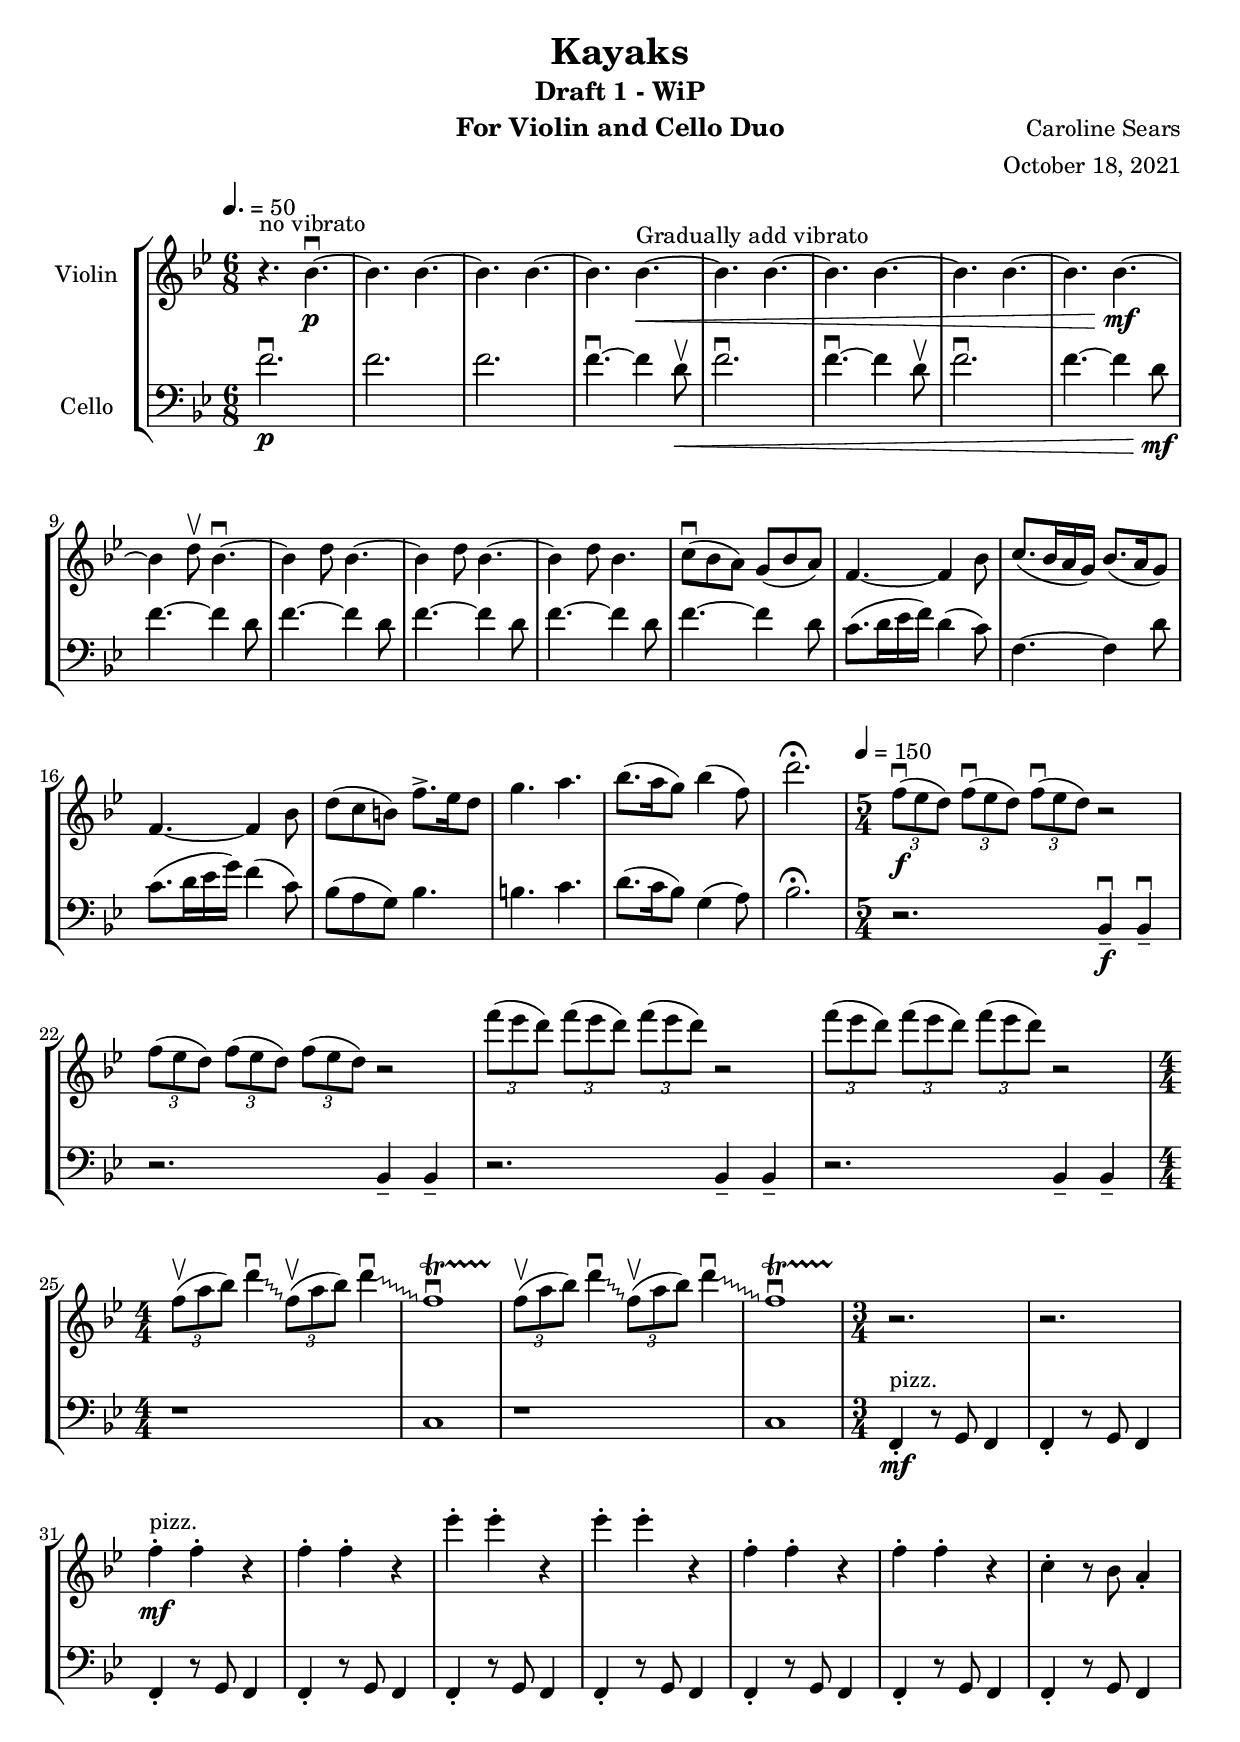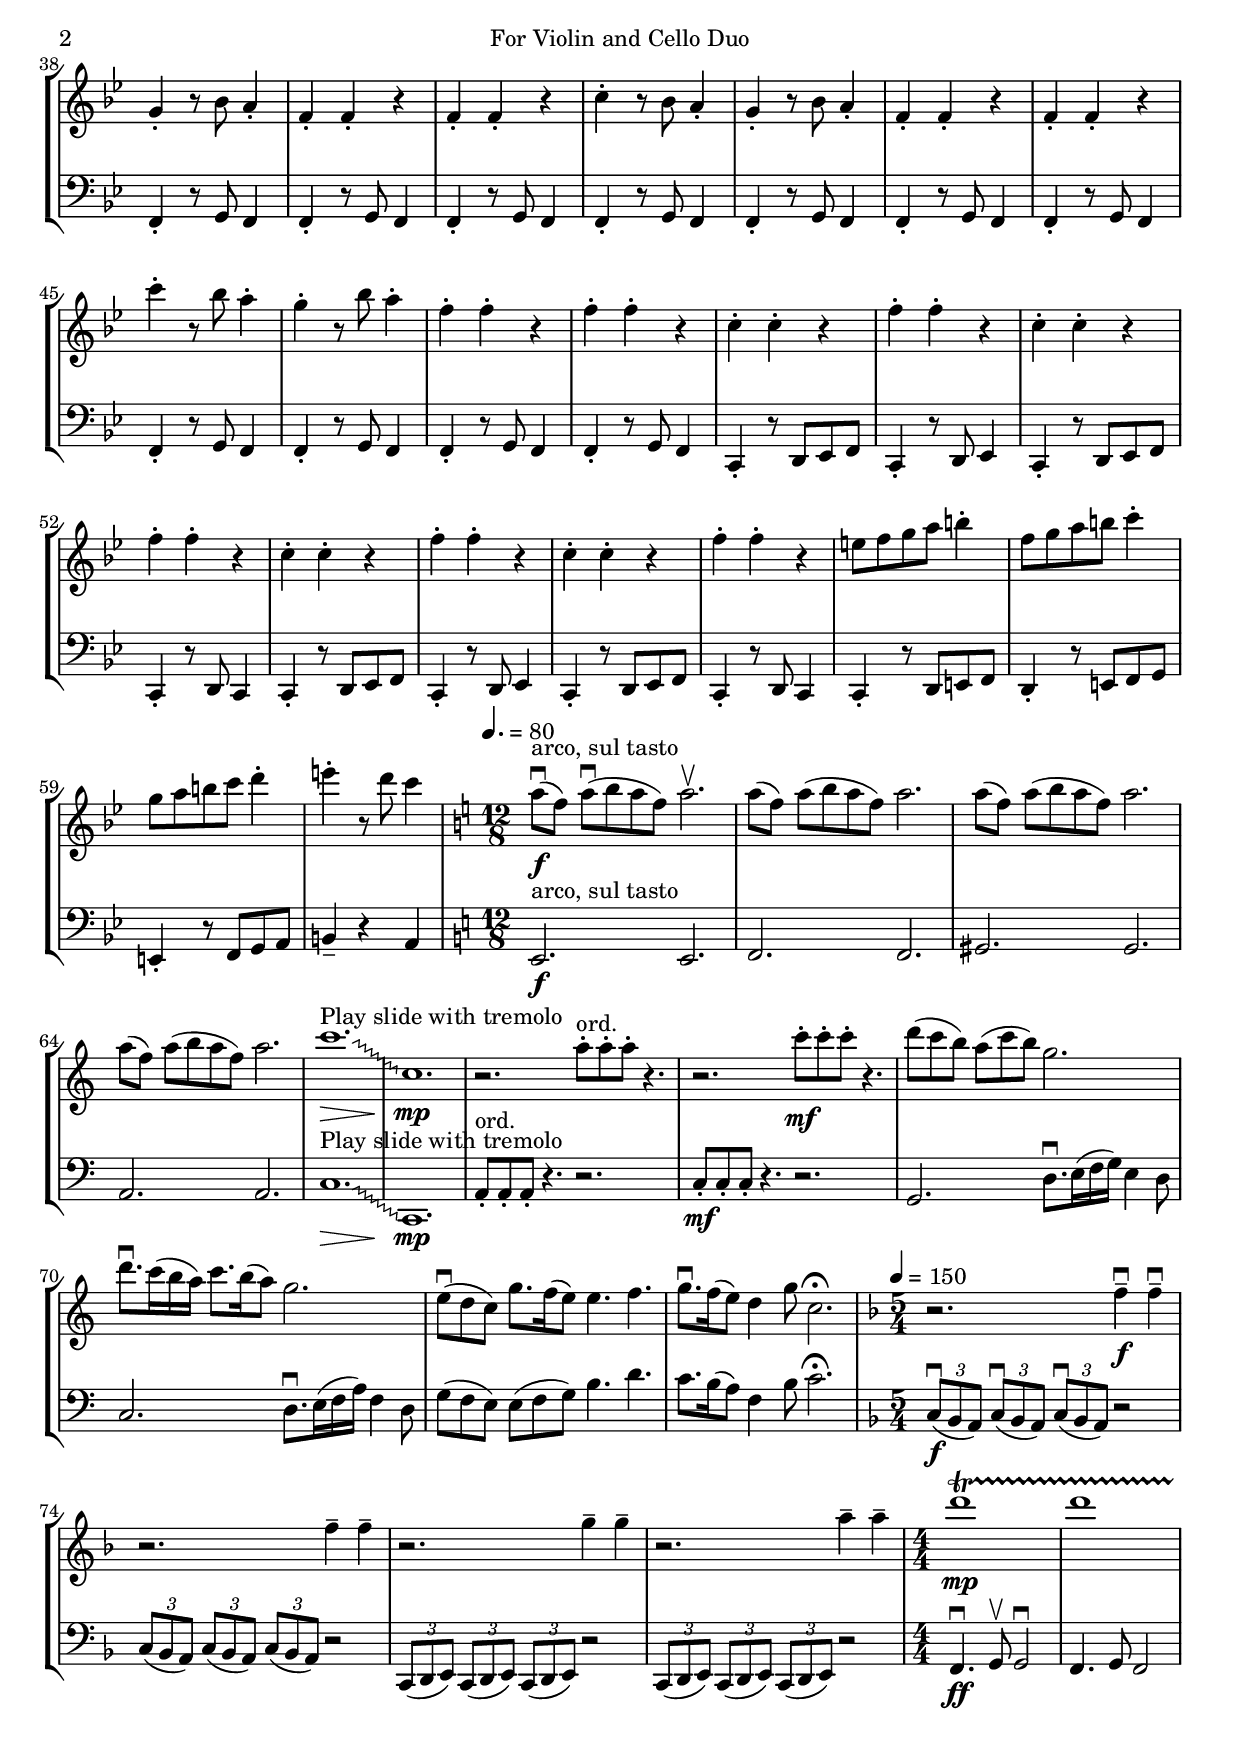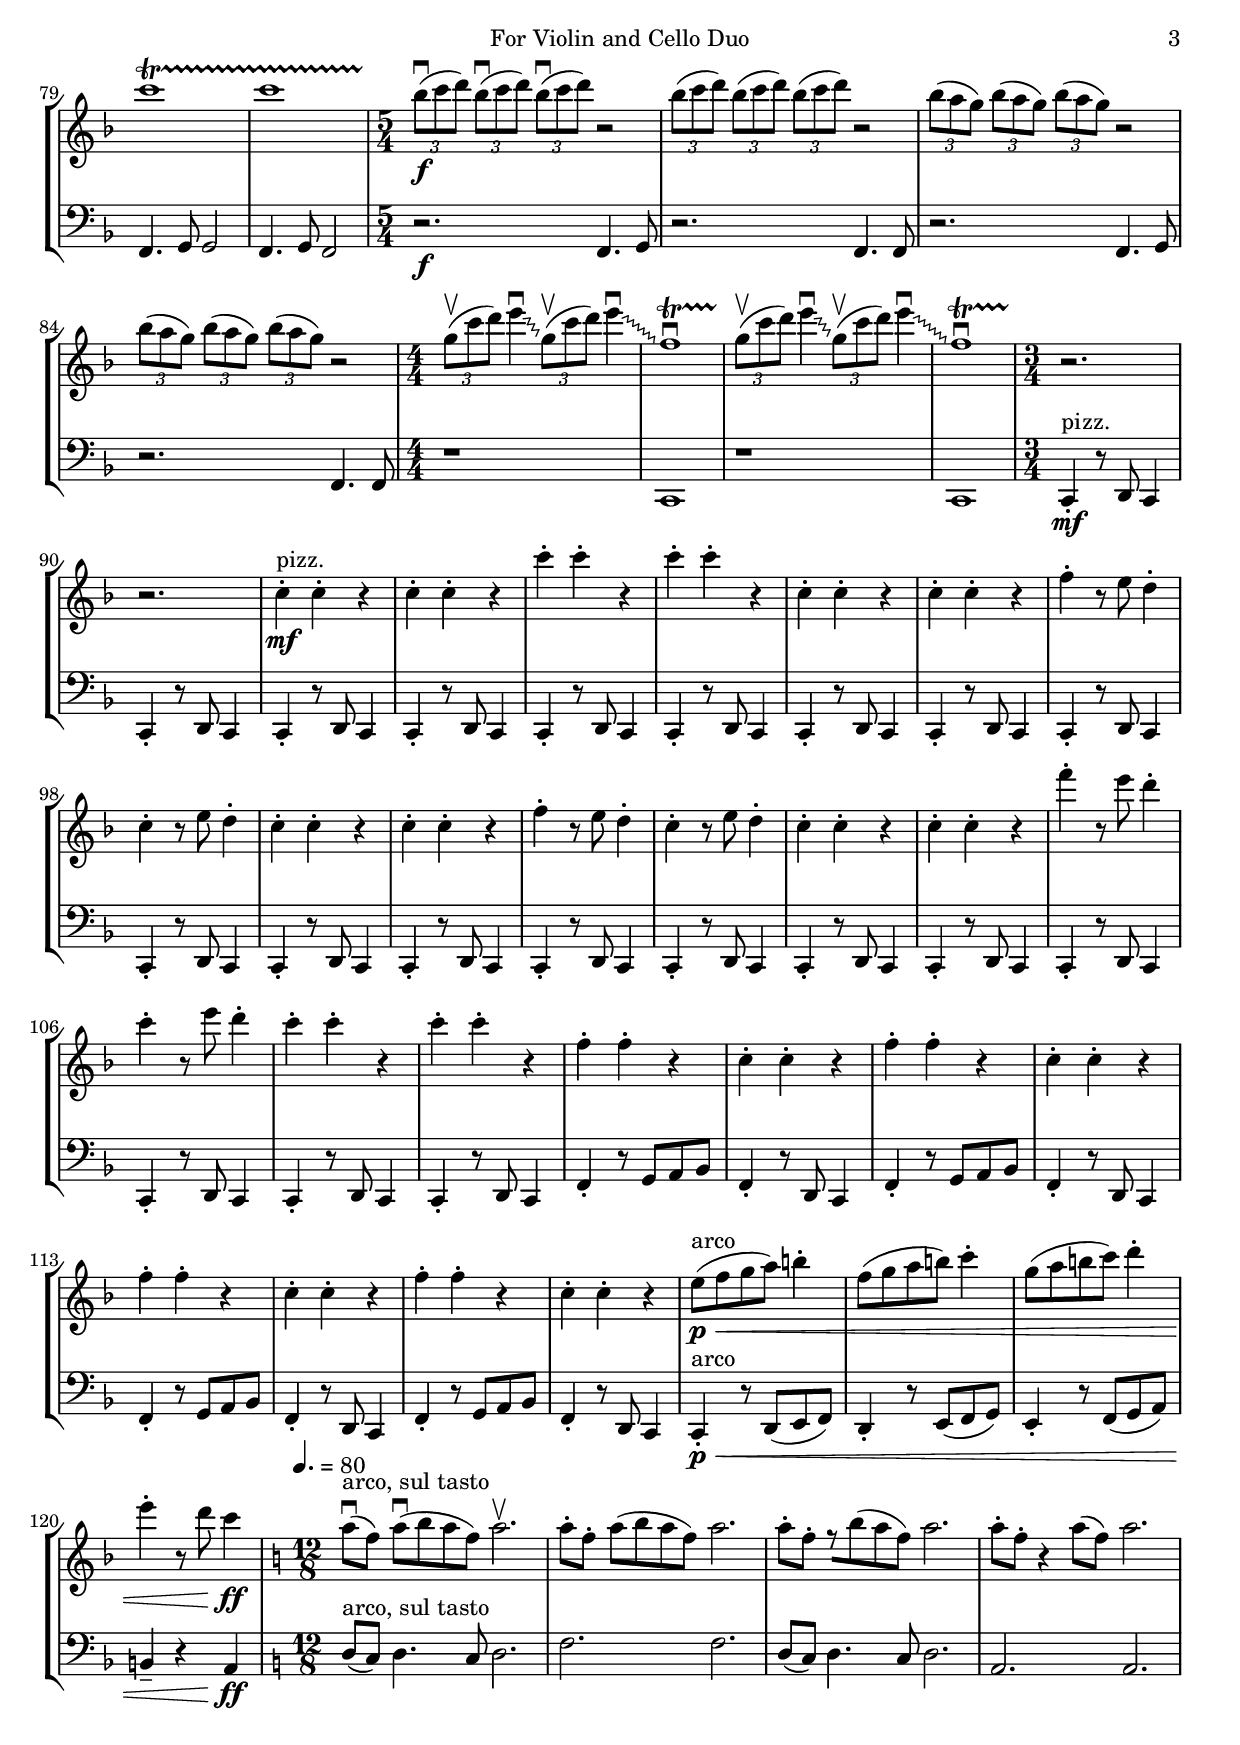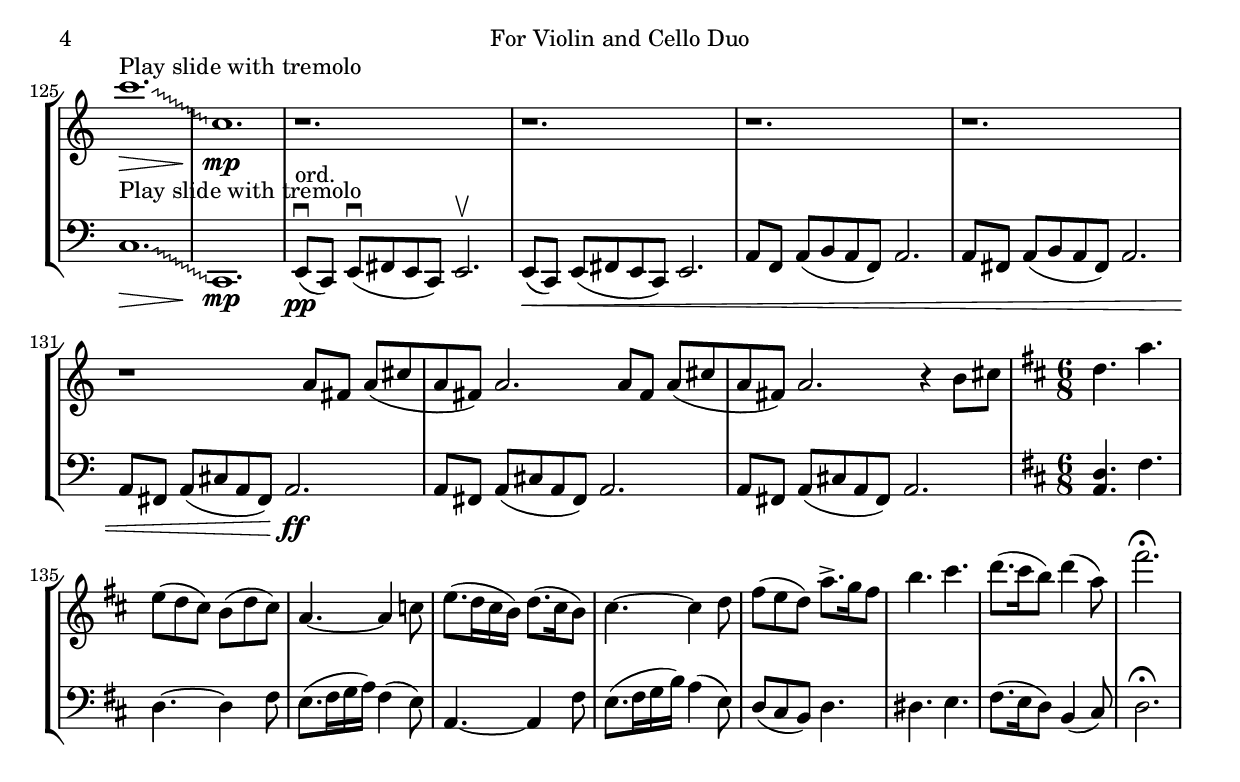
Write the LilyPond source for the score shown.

\header {
    title = "Kayaks"
    subtitle = "Draft 1 - WiP"
      % the field "instrument" also appears on following pages
    instrument =  "For Violin and Cello Duo"
    composer = "Caroline Sears"
    arranger = "October 18, 2021"

      % The following fields are centered at the bottom
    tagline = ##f

}

violin = \relative c'' {
      %A section
      \time 6/8
      \key bes \major
      \tempo 4. = 50 
      %bars1-8
       r4.^\markup "no vibrato" bes4.\downbow~\p| bes4. bes4.~| bes4. bes~| bes bes~\<^\markup "Gradually add vibrato"|
       bes4. bes4.~| bes4. bes~| bes4. bes4.~| bes bes~\!\mf |
       %bars 9-16
       bes4 d8\upbow bes4.\downbow~|bes4 d8 bes4.~|bes4 d8 bes4.~ |bes4 d8 bes4.|
       c8\downbow (bes a) g (bes a) | f4.~f4 bes8| c8. (bes16 a g) bes8. (a16 g8) | f4.~f4 bes8|
       %bars 17-20
       d8 (c b) f'8.\accent ees16 d8 | g4. a4. | bes8. (a16 g8) bes4 (f8) | d'2.\fermata
      %%%%%%%%%%%%%%%%%%%%%%%%%%%%%
      %B Section
      \tempo 4 = 150
      \time 5/4
      %bars 21-24
      \tuplet 3/2 {f,8\downbow\f (ees d)} \tuplet 3/2 {f\downbow (ees d)}  \tuplet 3/2 {f\downbow (ees d)} r2 |
      \tuplet 3/2 {f8 (ees d)} \tuplet 3/2 {f (ees d)}  \tuplet 3/2 {f (ees d)} r2 |
      \tuplet 3/2 {f'8 (ees d)} \tuplet 3/2 {f (ees d)}  \tuplet 3/2 {f (ees d)} r2 |
      \tuplet 3/2 {f8 (ees d)} \tuplet 3/2 {f (ees d)}  \tuplet 3/2 {f (ees d)} r2 |
      % bars 25-28
      \numericTimeSignature \time 4/4
      \override Glissando.style = #'zigzag
      \tuplet 3/2 {f,8\upbow (a bes)} d4\downbow\glissando \tuplet 3/2 {f,8\upbow (a bes)} d4\downbow\glissando 
      f,1\downbow\startTrillSpan|
      \tuplet 3/2 {f8\stopTrillSpan\upbow (a bes)} d4\downbow\glissando \tuplet 3/2 {f,8\upbow (a bes)} d4\downbow\glissando 
      f,1\downbow\startTrillSpan|
      %%%%%%%%%%%%%%%%%%%%%%%%%%%%%%%%
      % C Section
      %bars 29-32
      \time 3/4
      r2.\stopTrillSpan | r | f4^"pizz."\staccato\mf f\staccato r |f4\staccato f\staccato r |
      %bars 33-36
      ees'\staccato ees\staccato r| ees\staccato ees\staccato r| f,4\staccato f\staccato r |f4\staccato f\staccato r |
      %bars 37-40
      c\staccato r8 bes a4\staccato | g\staccato r8 bes a4\staccato |f4\staccato f\staccato r |f4\staccato f\staccato r |
      %bars 41-44
      c'\staccato r8 bes a4\staccato | g\staccato r8 bes a4\staccato |f4\staccato f\staccato r |f4\staccato f\staccato r |
      %bars 45-48
      c''\staccato r8 bes a4\staccato | g\staccato r8 bes a4\staccato |f4\staccato f\staccato r |f4\staccato f\staccato r |
      %bars 49-52
      c4\staccato c\staccato r |f4\staccato f\staccato r |c4\staccato c\staccato r |f4\staccato f\staccato r |
      %bars 49-52
      c4\staccato c\staccato r |f4\staccato f\staccato r |c4\staccato c\staccato r |f4\staccato f\staccato r |
      %bars 57-60
      e8 f g a b4\staccato |f8 g a b c4\staccato |g8 a b c d4\staccato | e4\staccato r8 d c4 |
      %%%%%%%%%%%%%%%%%%%%%%%%%%%%%%%%%
      %D Section
      \time 12/8
      \key a \minor
      \tempo 4. = 80
      %bars 61- 64
      a8^"arco, sul tasto"\downbow\f [(f)] a\downbow [(b a f)] a2.\upbow |a8 [(f)] a [(b a f)] a2. | 
      a8 [(f)] a [(b a f)] a2. |a8 [(f)] a [(b a f)] a2. |
      %bars 65-68
       c1.\glissando^\markup "Play slide with tremolo"\> | c,\!\mp | r2. a'8\staccato^\markup "ord." a\staccato a\staccato r4. |
      r2. c8\staccato\mf c\staccato c\staccato r4. |
      %bars 69-72
      d8 (c b) a (c b) g2.| d'8.\downbow c16 (b a) c8. b16 (a8) g2. | e8\downbow (d c) g'8. f16 (e8) e4. f |g8.\downbow f16 (e8) d4 g8 c,2.\fermata |
     %%%%%%%%%%%%%%%%%%%%%%%%%%%%%%%%%%%%%
      %B' Section 
      %bars 73-76
       \key f \major
       \time 5/4
       \tempo 4 =150
      r2. f4\tenuto\downbow\f f4\downbow\tenuto |r2. f4\tenuto f4\tenuto |
      r2. g4\tenuto g4\tenuto |r2. a4\tenuto a4\tenuto |
      %bars 77-80
      \time 4/4
      d1\startTrillSpan\mp | d1 | c1 | c1 |
      %bars 81-84
      \time 5/4
      \tuplet 3/2 {bes8\stopTrillSpan\downbow\f(c d)} \tuplet 3/2 {bes\downbow (c d)}  \tuplet 3/2 {bes\downbow (c d)} r2 |
      \tuplet 3/2 {bes8(c d)} \tuplet 3/2 {bes (c d)}  \tuplet 3/2 {bes (c d)} r2 |
      \tuplet 3/2 {bes8(a g)} \tuplet 3/2 {bes (a g)}  \tuplet 3/2 {bes (a g)} r2 |
      \tuplet 3/2 {bes8(a g)} \tuplet 3/2 {bes (a g)}  \tuplet 3/2 {bes (a g)} r2 |
      %bars 85-88
      \time 4/4
      \tuplet 3/2 {g8\upbow (c d)} e4\downbow\glissando \tuplet 3/2 {g,8\upbow (c d)} e4\downbow\glissando 
      f,1\downbow\startTrillSpan|
      \tuplet 3/2 {g8\stopTrillSpan\upbow (c d)} e4\downbow\glissando \tuplet 3/2 {g,8\upbow (c d)} e4\downbow\glissando 
      f,1\downbow\startTrillSpan|
      %%%%%%%%%%%%%%%%%%%%%%%%
      %C' Section
      \time 3/4
      %Bars 89-92
      r2.\stopTrillSpan | r | c4^"pizz."\staccato\mf c\staccato r |c4\staccato c\staccato r |
      %bars 93-96
      c'\staccato c\staccato r| c\staccato c\staccato r| c,4\staccato c\staccato r |c4\staccato c\staccato r |
      %bars 97-100
      f\staccato r8 e d4\staccato | c\staccato r8 e d4\staccato |c4\staccato c\staccato r |c4\staccato c\staccato r |
      %bars 101-104
      f\staccato r8 e d4\staccato | c\staccato r8 e d4\staccato |c4\staccato c\staccato r |c4\staccato c\staccato r |
      %bars 105-108
      f'\staccato r8 e d4\staccato | c\staccato r8 e d4\staccato |c4\staccato c\staccato r |c4\staccato c\staccato r |
      %bars 109-112
      f,4\staccato f\staccato r |c4\staccato c\staccato r |f4\staccato f\staccato r |c4\staccato c\staccato r |
      %bars 113-116
      f4\staccato f\staccato r |c4\staccato c\staccato r |f4\staccato f\staccato r |c4\staccato c\staccato r |
      %bars 117-120
      e8^"arco"\p\< (f g a) b4\staccato |f8 (g a b) c4\staccato |g8 (a b c) d4\staccato | e4\staccato r8 d c4\!\ff |
      %%%%%%%%%%%%%%%%%%%%%%%%%%
      %D' Section (climax)
      \time 12/8
      \key a \minor
      \tempo 4. = 80
      %bars 121-124
      a8^"arco, sul tasto"\downbow [(f)] a\downbow [(b a f)] a2.\upbow |
      a8\staccato [f\staccato] a [(b a f)] a2. | 
      a8\staccato [f\staccato] r [b (a f)] a2. |
      a8\staccato [f\staccato] r4  a8 (f) a2. |
      %bars 125-128
       c1.\glissando^\markup "Play slide with tremolo"\> | c,\!\mp | 
      %bars 129-132
      r1. |r |r |r |
      %bars 132-135
      r1 a8 [fis] a [(cis |
      a fis)] a2. a8 [fis] a [(cis |
       a fis)] a2. r4 b8 cis |
       \key d \major
       \time 6/8
       d4. a' |
       %bars 136-139
       e8 (d cis) b (d cis) |a4.~a4 c8 | e8. (d16 cis b) d8. (cis16 b8) | cis4.~cis4 d8 |
       %bars 140-143
       fis8 (e d) a'8.\accent g16 fis8 | b4. cis4. | d8. (cis16 b8) d4 (a8) | fis'2.\fermata
      }
cello = \relative c' { 
      \clef "bass"
      %A section
      \time 6/8
      \key bes \major
      \tempo 4. = 50
      %bars 1-8
      f2.\downbow\p |f |f |f4.\downbow~f4 d8\upbow\< |
      f2.\downbow|f4.\downbow~f4 d8\upbow |f2.\downbow|f4.~f4 d8\!\mf |
      %bars 9-16
      f4.~f4 d8 |f4.~f4 d8 |f4.~f4 d8 |f4.~f4 d8 |
      f4.~f4 d8 | c8. (d16 ees16 f) d4 (c8) |f,4.~f4 d'8 |c8. (d16 ees16 g) f4 (c8) |
      %bars 17-20
      bes8 (a g) bes4. | b4. c4. | d8. (c16 bes8) g4 (a8) |bes2.\fermata|
      %%%%%%%%%%%%%%%%%%%%%%%%%%%%%%%%%%
      %B section
      \tempo 4 = 150
      \time 5/4
      %bars 21-24
      r2. bes,4\tenuto\downbow\f bes4\downbow\tenuto |r2. bes4\tenuto bes4\tenuto |
      r2. bes4\tenuto bes4\tenuto |r2. bes4\tenuto bes4\tenuto |
      %bars 25-28
      \numericTimeSignature \time 4/4
      r1|c1|r1|c1
      %%%%%%%%%%%%%%%%%%%%%%%%%%%%%%%%%%%
      %C Section
      \time 3/4
      %bars 29-32
      f,4\staccato^"pizz."\mf r8 g f4 |f4\staccato r8 g f4 |f4\staccato r8 g f4 |f4\staccato r8 g f4 |
      %bars 33-36
      f4\staccato r8 g f4 |f4\staccato r8 g f4 |f4\staccato r8 g f4 |f4\staccato r8 g f4 |
      %bars 37-40
      f4\staccato r8 g f4 |f4\staccato r8 g f4 |f4\staccato r8 g f4 |f4\staccato r8 g f4 |
      %bars 41-44
      f4\staccato r8 g f4 |f4\staccato r8 g f4 |f4\staccato r8 g f4 |f4\staccato r8 g f4 |
      %bars 45-48
      f4\staccato r8 g f4 |f4\staccato r8 g f4 |f4\staccato r8 g f4 |f4\staccato r8 g f4 |
      %bars 49-52
      c4\staccato r8 d8 ees f|c4\staccato r8 d ees4 | c4\staccato r8 d8 ees f|c4\staccato r8 d c4 |
      %bars 53-56
      c4\staccato r8 d8 ees f|c4\staccato r8 d ees4 | c4\staccato r8 d8 ees f|c4\staccato r8 d c4 |   
      %bars 57-60
       c4\staccato r8 d8 e f| d4\staccato r8 e f g|  e4\staccato r8 f8 g a | b4\tenuto r4 a |
      %%%%%%%%%%%%%%%%%%%%%%%%%%%%%%%%%%
      %D Section (tense)
      \time 12/8
      \key a \minor
      \tempo 4. = 80
      %bars 61-64
      e2.^"arco, sul tasto"\f e2. | f2. f2. | gis2. gis2. | a a |
      %bars 65-68
      \override Glissando.style = #'zigzag
      c1.\glissando^\markup "Play slide with tremolo"\> | c,\!\mp | a'8\staccato^\markup "ord." a8\staccato a8\staccato r4. r2. |
       c8\staccato\mf c8\staccato c8\staccato r4. r2. |
       %bars 69-72
       g2. d'8.\downbow e16 (f g) e4 d8 | c2. d8.\downbow e16 (f a) f4 d8 | g8 (f e) e (f g) b4. d | c8. b16 (a8) f4 b8 c2.\fermata |
       %%%%%%%%%%%%%%%%%%%%
       %B' Section 
       %bars 73-76
       \key f \major
       \time 5/4
       \tempo 4 =150
       \tuplet 3/2 {c,8\downbow\f (bes a)} \tuplet 3/2 {c\downbow (bes a)}  \tuplet 3/2 {c\downbow (bes a)} r2 |
       \tuplet 3/2 {c8(bes a)} \tuplet 3/2 {c (bes a)}  \tuplet 3/2 {c (bes a)} r2 |
       \tuplet 3/2 {c,8 (d e)} \tuplet 3/2 {c (d e)}  \tuplet 3/2 {c (d e)} r2 |
       \tuplet 3/2 {c8 (d e)} \tuplet 3/2 {c (d e)}  \tuplet 3/2 {c(d e)} r2 |
      %bars 77-80
      \time 4/4
       f4.\downbow\ff g8\upbow g2\downbow | f4. g8 f2 | f4. g8 g2 | f4. g8 f2 |
       %bars 81-84
      \time 5/4
      r2.\f f4. g8 | r2. f4. f8 |r2. f4. g8 |r2. f4. f8 |
      %bars 85-88
      \time 4/4
      r1|c1|r1|c1
      %%%%%%%%%%%%%%%%%%%%%%%%
      %C' Section
      \time 3/4
      %Bars 89-92
      c4\staccato^"pizz."\mf r8 d c4 |c4\staccato r8 d c4 |c4\staccato r8 d c4 |c4\staccato r8 d c4 |
      %bars 93-96
      c4\staccato r8 d c4 |c4\staccato r8 d c4 |c4\staccato r8 d c4 |c4\staccato r8 d c4 |
      %bars 97-100
      c4\staccato r8 d c4 |c4\staccato r8 d c4 |c4\staccato r8 d c4 |c4\staccato r8 d c4 |
      %bars 101-104
      c4\staccato r8 d c4 |c4\staccato r8 d c4 |c4\staccato r8 d c4 |c4\staccato r8 d c4 |
      %bars 105-108
      c4\staccato r8 d c4 |c4\staccato r8 d c4 |c4\staccato r8 d c4 |c4\staccato r8 d c4 |
      %bars 109-112
      f4\staccato r8 g8 a bes|f4\staccato r8 d c4 | f4\staccato r8 g8 a bes|f4\staccato r8 d c4 |
      %bars 113-116
      f4\staccato r8 g8 a bes|f4\staccato r8 d c4 | f4\staccato r8 g8 a bes|f4\staccato r8 d c4 |  
      %bars 117-120
       c4\staccato^"arco"\p\< r8 d8 (e f)| d4\staccato r8 e (f g)|  e4\staccato r8 f8 (g a) | b4\tenuto r4 a\!\ff
       %%%%%%%%%%%%%%%%%%%%%%%%
      %D' Section (climax)
      \time 12/8
      \key a \minor
      \tempo 4. = 80
      %bars 121-124
      d8^"arco, sul tasto" (c) d4. c8 d2. | f2. f2. |d8(c) d4. c8 d2. | a a |
      %bars 125-128
      c1.\glissando^\markup "Play slide with tremolo"\> | c,\!\mp | 
      %bars 129-131
      e8^"ord."\downbow\pp [(c)] e\downbow [(fis e c)] e2.\upbow |
      e8\< [(c)] e[(fis e c)] e2. |
      a8 [f] a [(b a f)] a2. | 
      a8 [fis] a [(b a fis)] a2. | 
      %bars 132-135
      a8 [fis] a [(cis a fis)] a2.\!\ff | 
      a8 [fis] a [(cis a fis)] a2. | 
      a8 [fis] a [(cis a fis)] a2. | 
      \key d \major
      \time 6/8
      <d a>4. fis |
      %bars 136-139
      d4.~d4 fis8 | e8. (fis16 g16 a) fis4 (e8) |a,4.~a4 fis'8 |e8. (fis16 g16 b) a4 (e8) |
      %bars 140-143
      d8 (cis b) d4. | dis4. e4. | fis8. (e16 d8) b4 (cis8) |d2.\fermata|
      }

\score {
\new StaffGroup <<
  \new Staff \with { instrumentName = "Violin" }
  \violin
  \new Staff \with { instrumentName = "Cello" }
  \cello

>>
  \layout {}
  \midi {}
}